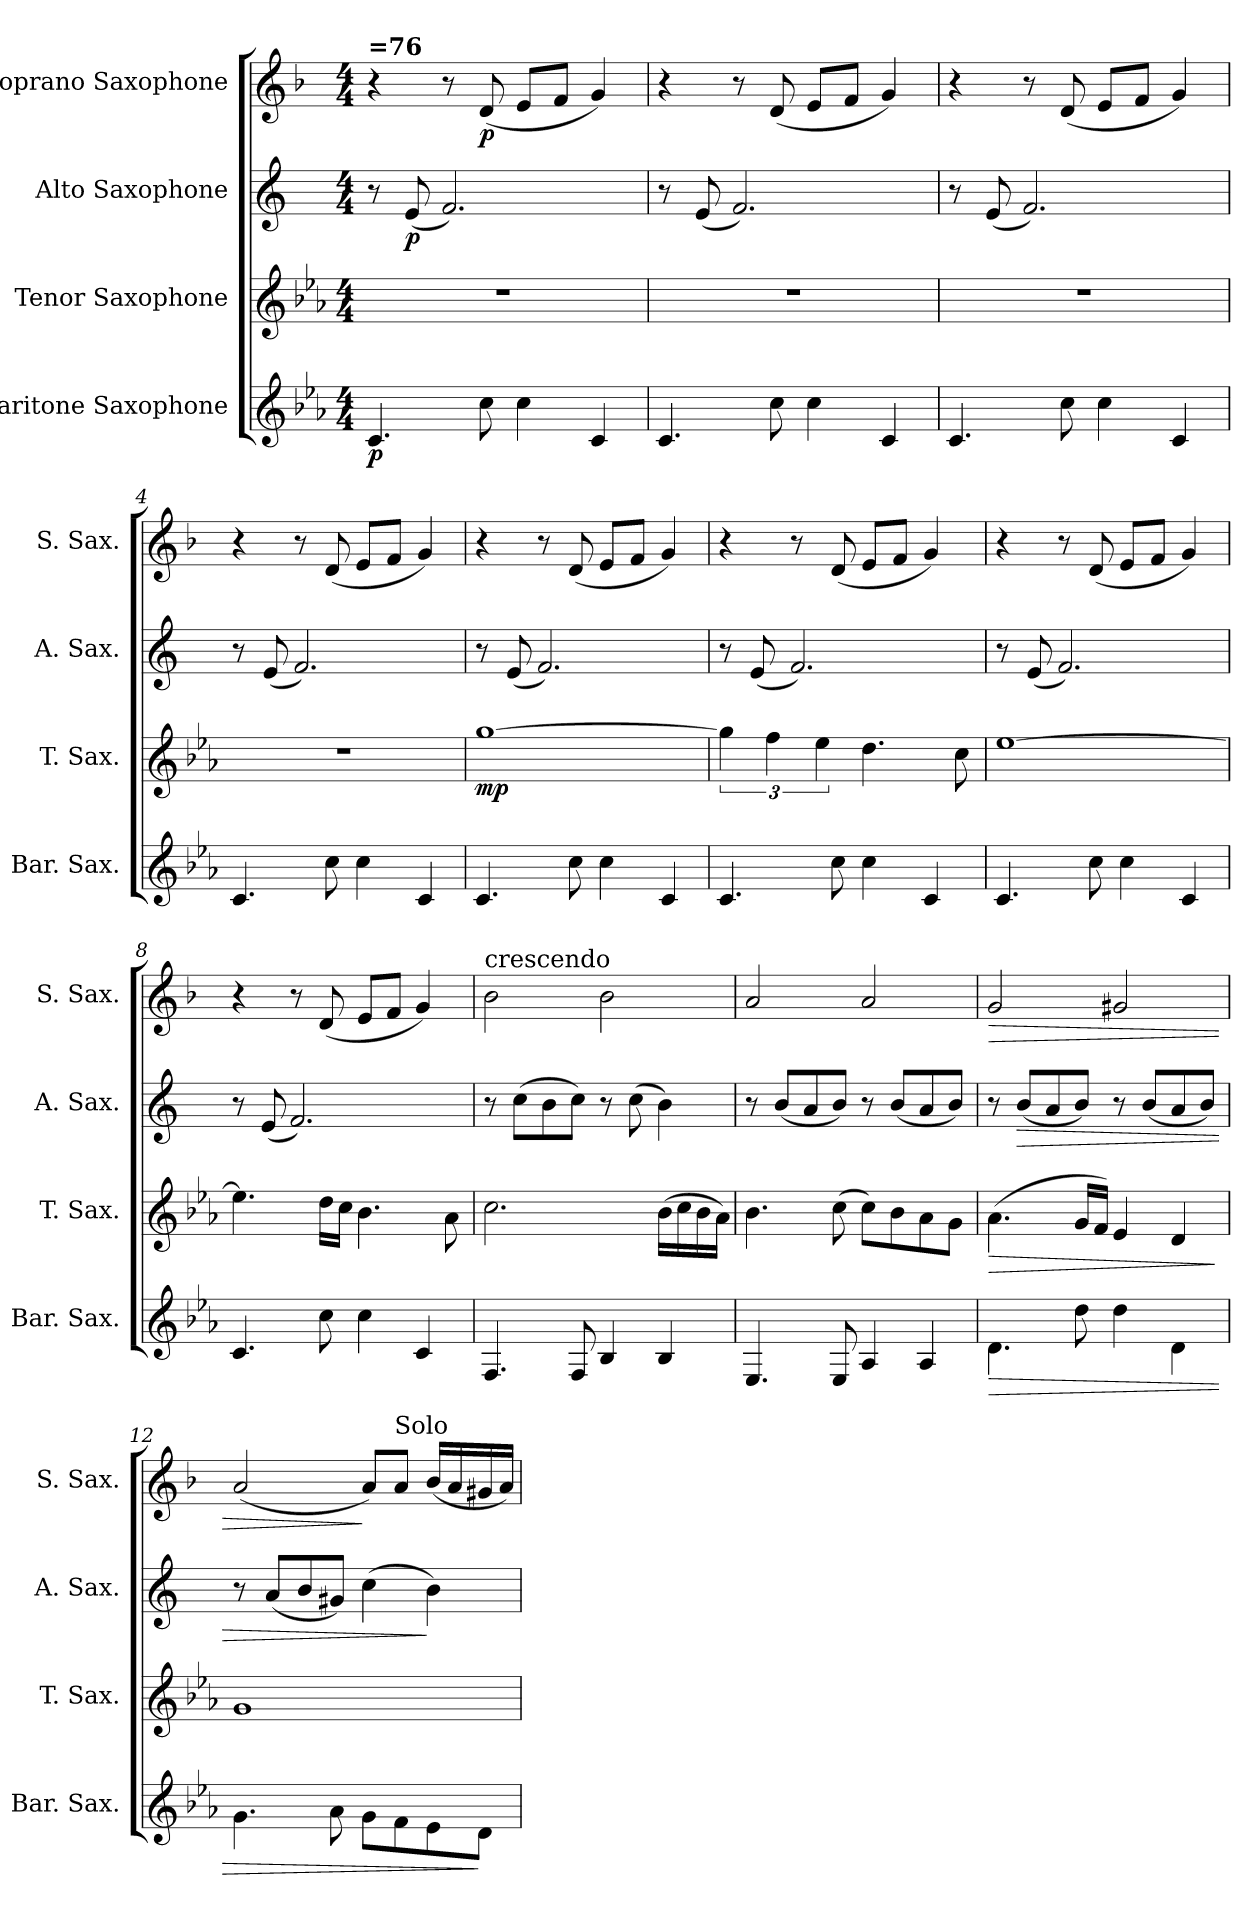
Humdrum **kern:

**kern	**dynam	**kern	**dynam	**kern	**dynam	**kern	**dynam
*part4	*part4	*part3	*part3	*part2	*part2	*part1	*part1
*staff4	*staff4	*staff3	*staff3	*staff2	*staff2	*staff1	*staff1
*I"Baritone Saxophone	*	*I"Tenor Saxophone	*	*I"Alto Saxophone	*	*I"Soprano Saxophone	*
*I'Bar. Sax.	*	*I'T. Sax.	*	*I'A. Sax.	*	*I'S. Sax.	*
*clefG2	*	*clefG2	*	*clefG2	*	*clefG2	*
*ITrd12c21	*	*ITrd8c14	*	*ITrd5c9	*	*ITrd1c2	*
*k[b-e-a-]	*	*k[b-e-a-]	*	*k[b-e-a-]	*	*k[b-e-a-]	*
*M4/4	*	*M4/4	*	*M4/4	*	*M4/4	*
=1	=1	=1	=1	=1	=1	=1	=1
!	!	!	!	!	!	!LO:TX:a:B:t==76	!
!	!LO:DY:b	!	!	!	!	!	!
4.C/	p	1r	.	8r	.	4r	.
!	!	!	!	!	!LO:DY:b	!	!
.	.	.	.	(<8G/	p	.	.
.	.	.	.	2.A-/)	.	8r	.
!	!	!	!	!	!	!	!LO:DY:b
8c\	.	.	.	.	.	(<8c/	p
4c\	.	.	.	.	.	8d/L	.
.	.	.	.	.	.	8e-/J	.
4C/	.	.	.	.	.	4f/)	.
=2	=2	=2	=2	=2	=2	=2	=2
4.C/	.	1r	.	8r	.	4r	.
.	.	.	.	(<8G/	.	.	.
.	.	.	.	2.A-/)	.	8r	.
8c\	.	.	.	.	.	(<8c/	.
4c\	.	.	.	.	.	8d/L	.
.	.	.	.	.	.	8e-/J	.
4C/	.	.	.	.	.	4f/)	.
=3	=3	=3	=3	=3	=3	=3	=3
4.C/	.	1r	.	8r	.	4r	.
.	.	.	.	(<8G/	.	.	.
.	.	.	.	2.A-/)	.	8r	.
8c\	.	.	.	.	.	(<8c/	.
4c\	.	.	.	.	.	8d/L	.
.	.	.	.	.	.	8e-/J	.
4C/	.	.	.	.	.	4f/)	.
=4	=4	=4	=4	=4	=4	=4	=4
4.C/	.	1r	.	8r	.	4r	.
.	.	.	.	(<8G/	.	.	.
.	.	.	.	2.A-/)	.	8r	.
8c\	.	.	.	.	.	(<8c/	.
4c\	.	.	.	.	.	8d/L	.
.	.	.	.	.	.	8e-/J	.
4C/	.	.	.	.	.	4f/)	.
=5	=5	=5	=5	=5	=5	=5	=5
!	!	!	!LO:DY:b	!	!	!	!
4.C/	.	[1g	mp	8r	.	4r	.
.	.	.	.	(<8G/	.	.	.
.	.	.	.	2.A-/)	.	8r	.
8c\	.	.	.	.	.	(<8c/	.
4c\	.	.	.	.	.	8d/L	.
.	.	.	.	.	.	8e-/J	.
4C/	.	.	.	.	.	4f/)	.
=6	=6	=6	=6	=6	=6	=6	=6
4.C/	.	6g\]	.	8r	.	4r	.
.	.	.	.	(<8G/	.	.	.
.	.	6f\	.	.	.	.	.
.	.	.	.	2.A-/)	.	8r	.
.	.	6e-\	.	.	.	.	.
8c\	.	.	.	.	.	(<8c/	.
4c\	.	4.d\	.	.	.	8d/L	.
.	.	.	.	.	.	8e-/J	.
4C/	.	.	.	.	.	4f/)	.
.	.	8c\	.	.	.	.	.
!!LO:LB:g=z
=7	=7	=7	=7	=7	=7	=7	=7
4.C/	.	[1e-	.	8r	.	4r	.
.	.	.	.	(<8G/	.	.	.
.	.	.	.	2.A-/)	.	8r	.
8c\	.	.	.	.	.	(<8c/	.
4c\	.	.	.	.	.	8d/L	.
.	.	.	.	.	.	8e-/J	.
4C/	.	.	.	.	.	4f/)	.
=8	=8	=8	=8	=8	=8	=8	=8
4.C/	.	4.e-\]	.	8r	.	4r	.
.	.	.	.	(<8G/	.	.	.
.	.	.	.	2.A-/)	.	8r	.
8c\	.	16d\LL	.	.	.	(<8c/	.
.	.	16c\JJ	.	.	.	.	.
4c\	.	4.B-\	.	.	.	8d/L	.
.	.	.	.	.	.	8e-/J	.
4C/	.	.	.	.	.	4f/)	.
.	.	8A-\	.	.	.	.	.
=9	=9	=9	=9	=9	=9	=9	=9
!	!	!	!	!	!	!LO:TX:a:t=crescendo	!
4.FF/	.	2.c\	.	8r	.	2a-\	.
.	.	.	.	(>8e-\L	.	.	.
.	.	.	.	8d\	.	.	.
8FF/	.	.	.	8e-\J)	.	.	.
4BB-/	.	.	.	8r	.	2a-\	.
.	.	.	.	(>8e-\	.	.	.
4BB-/	.	(>16B-\LL	.	4d\)	.	.	.
.	.	16c\	.	.	.	.	.
.	.	16B-\	.	.	.	.	.
.	.	16A-\JJ)	.	.	.	.	.
=10	=10	=10	=10	=10	=10	=10	=10
4.EE-/	.	4.B-\	.	8r	.	2g/	.
.	.	.	.	(<8d/L	.	.	.
.	.	.	.	8c/	.	.	.
8EE-/	.	(>8c\	.	8d/J)	.	.	.
4AA-/	.	8c\L)	.	8r	.	2g/	.
.	.	8B-\	.	(<8d/L	.	.	.
4AA-/	.	8A-\	.	8c/	.	.	.
.	.	8G\J	.	8d/J)	.	.	.
=11	=11	=11	=11	=11	=11	=11	=11
!	!LO:HP:b	!	!LO:HP:b	!	!	!	!LO:HP:b
4.D\	>	(>4.A-\	>	8r	.	2f/	>
!	!	!	!	!	!LO:HP:b	!	!
.	.	.	.	(<8d/L	>	.	.
.	.	.	.	8c/	.	.	.
8d\	.	16G/LL	.	8d/J)	.	.	.
.	.	16F/JJ)	.	.	.	.	.
4d\	.	4E-/	.	8r	.	2f#X/	.
.	.	.	.	(<8d/L	.	.	.
4D\	.	4D/	.	8c/	.	.	.
.	.	.	.	8d/J)	.	.	.
.	.	.	]	.	.	.	.
=12	=12	=12	=12	=12	=12	=12	=12
4.G\	.	1G	.	8r	.	(<2g/	.
.	.	.	.	(<8c/L	.	.	.
.	.	.	.	8d/	.	.	.
8A-\	.	.	.	8Bn/J)	.	.	.
8G\L	.	.	.	(>4e-\	.	8g/L)	]
!	!	!	!	!	!	!LO:TX:a:t=Solo	!
8F\	.	.	.	.	.	8g/J	.
8E-\	.	.	.	4d\)	]	(<16a-/LL	.
.	.	.	.	.	.	16g/	.
8D\J	]	.	.	.	.	16f#X/	.
.	.	.	.	.	.	16g/JJ)	.
=	=	=	=	=	=	=	=
*-	*-	*-	*-	*-	*-	*-	*-
